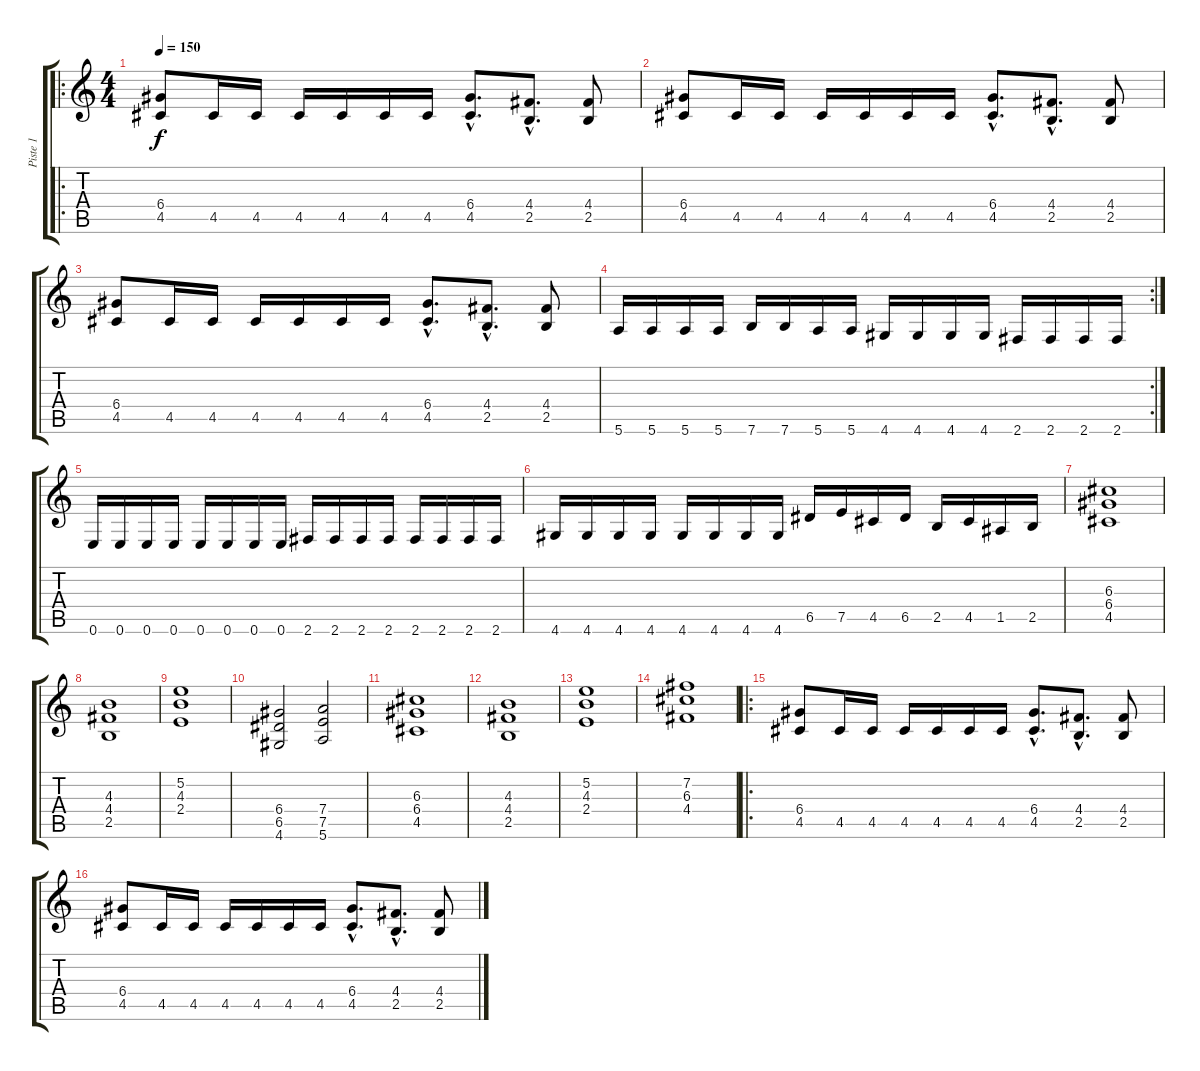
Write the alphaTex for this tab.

\track ("Piste 1" "Piste 1") {instrument distortionguitar}
\staff {score tabs}
\tuning (E4 B3 G3 D3 A2 E2) {hide}
\ro
\ts (4 4)
\tempo 150
\clef g2
\ks c
(6.4 4.5).8{dy f} 4.5.16 4.5.16 4.5.16 4.5.16 4.5.16 4.5.16 (6.4{hac} 4.5{hac}).8{d} (4.4{hac} 2.5{hac}).8{d} (4.4 2.5).8 |
(6.4 4.5).8 4.5.16 4.5.16 4.5.16 4.5.16 4.5.16 4.5.16 (6.4{hac} 4.5{hac}).8{d} (4.4{hac} 2.5{hac}).8{d} (4.4 2.5).8 |
(6.4 4.5).8 4.5.16 4.5.16 4.5.16 4.5.16 4.5.16 4.5.16 (6.4{hac} 4.5{hac}).8{d} (4.4{hac} 2.5{hac}).8{d} (4.4 2.5).8 |
\rc 2
5.6.16 5.6.16 5.6.16 5.6.16 7.6.16 7.6.16 5.6.16 5.6.16 4.6.16 4.6.16 4.6.16 4.6.16 2.6.16 2.6.16 2.6.16 2.6.16 |
0.6.16 0.6.16 0.6.16 0.6.16 0.6.16 0.6.16 0.6.16 0.6.16 2.6.16 2.6.16 2.6.16 2.6.16 2.6.16 2.6.16 2.6.16 2.6.16 |
4.6.16 4.6.16 4.6.16 4.6.16 4.6.16 4.6.16 4.6.16 4.6.16 6.5.16 7.5.16 4.5.16 6.5.16 2.5.16 4.5.16 1.5.16 2.5.16 |
(6.3 6.4 4.5).1 |
(4.3 4.4 2.5).1 |
(5.2 4.3 2.4).1 |
(6.4 6.5 4.6).2 (7.4 7.5 5.6).2 |
(6.3 6.4 4.5).1 |
(4.3 4.4 2.5).1 |
(5.2 4.3 2.4).1 |
(7.2 6.3 4.4).1 |
\ro
(6.4 4.5).8 4.5.16 4.5.16 4.5.16 4.5.16 4.5.16 4.5.16 (6.4{hac} 4.5{hac}).8{d} (4.4{hac} 2.5{hac}).8{d} (4.4 2.5).8 |
(6.4 4.5).8 4.5.16 4.5.16 4.5.16 4.5.16 4.5.16 4.5.16 (6.4{hac} 4.5{hac}).8{d} (4.4{hac} 2.5{hac}).8{d} (4.4 2.5).8
